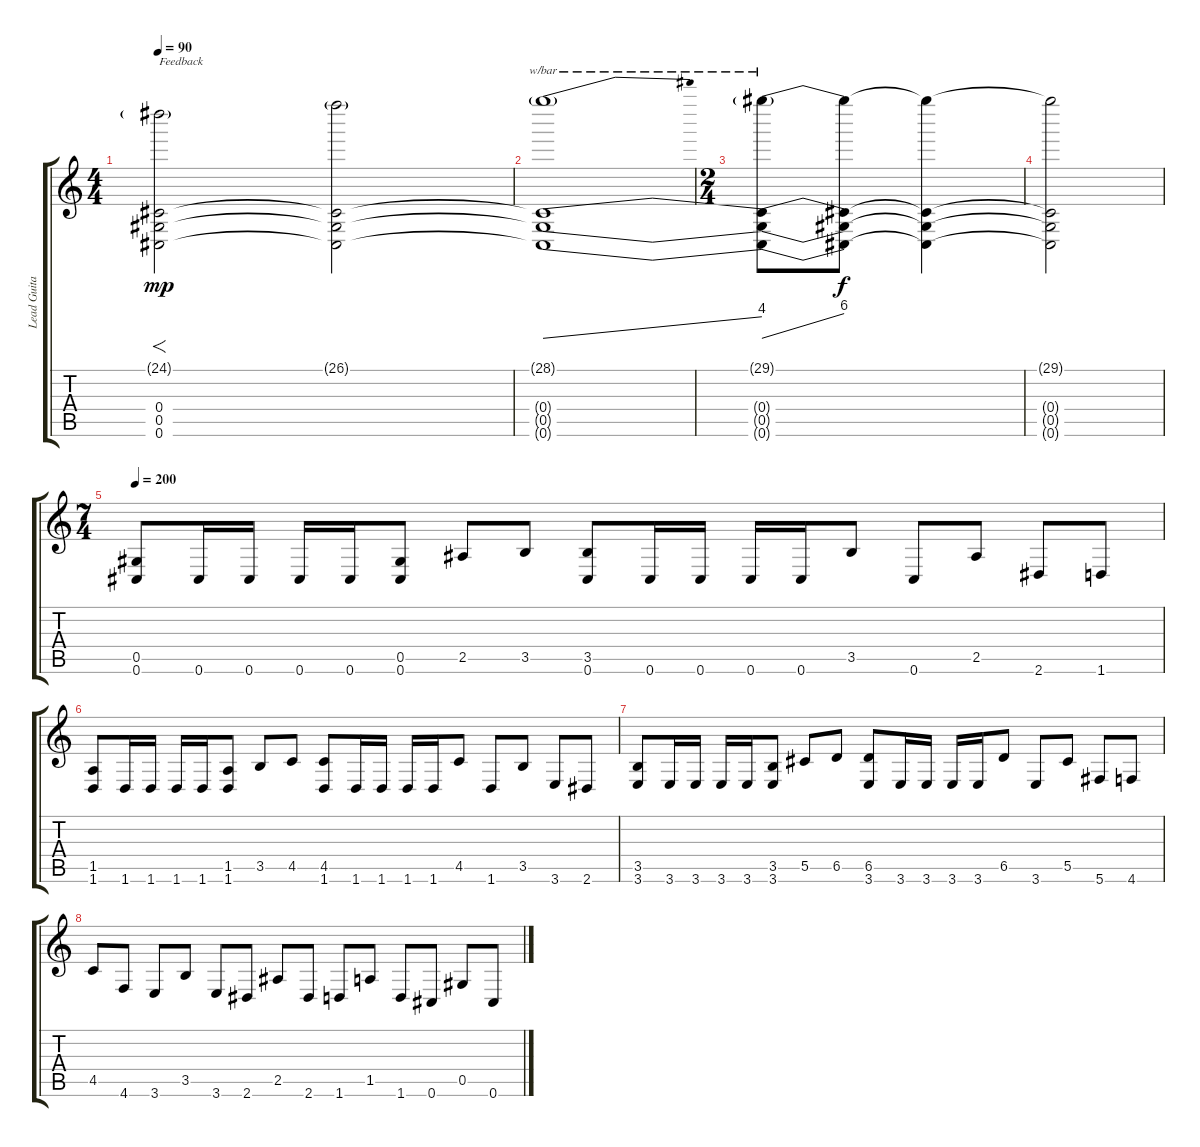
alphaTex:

\track ("Lead Guitar" "Lead Guita") {instrument overdrivenguitar}
\staff {score tabs}
\tuning (Eb4 Bb3 Gb3 Db3 Ab2 Db2) {hide}
\ts (4 4)
\tempo 90
\clef g2
\ks c
(24.1{g} 0.4{t} 0.5{t} 0.6{t}).2{f txt "Feedback" dy mp} (26.1{g} 0.4{t} 0.5{t} 0.6{t}).2 |
(28.1{g} 0.4{t} 0.5{t} 0.6{t}).1{tbe (dive default 0 0 60 16)} |
\ts (2 4)
(29.1{g} 0.4{t} 0.5{t} 0.6{t}).8{tbe (dive default 0 0 60 24)} (29.1{t} 0.4{t} 0.5{t} 0.6{t}).8{dy f} (29.1{t} 0.4{t} 0.5{t} 0.6{t}).4 |
(29.1{t} 0.4{t} 0.5{t} 0.6{t}).2 |
\ts (7 4)
\tempo 200
(0.5 0.6).8 0.6.16 0.6.16 0.6.16 0.6.16 (0.5 0.6).8 2.5.8 3.5.8 (3.5 0.6).8 0.6.16 0.6.16 0.6.16 0.6.16 3.5.8 0.6.8 2.5.8 2.6.8 1.6.8 |
(1.5 1.6).8 1.6.16 1.6.16 1.6.16 1.6.16 (1.5 1.6).8 3.5.8 4.5.8 (4.5 1.6).8 1.6.16 1.6.16 1.6.16 1.6.16 4.5.8 1.6.8 3.5.8 3.6.8 2.6.8 |
(3.5 3.6).8 3.6.16 3.6.16 3.6.16 3.6.16 (3.5 3.6).8 5.5.8 6.5.8 (6.5 3.6).8 3.6.16 3.6.16 3.6.16 3.6.16 6.5.8 3.6.8 5.5.8 5.6.8 4.6.8 |
4.5.8 4.6.8 3.6.8 3.5.8 3.6.8 2.6.8 2.5.8 2.6.8 1.6.8 1.5.8 1.6.8 0.6.8 0.5.8 0.6.8
